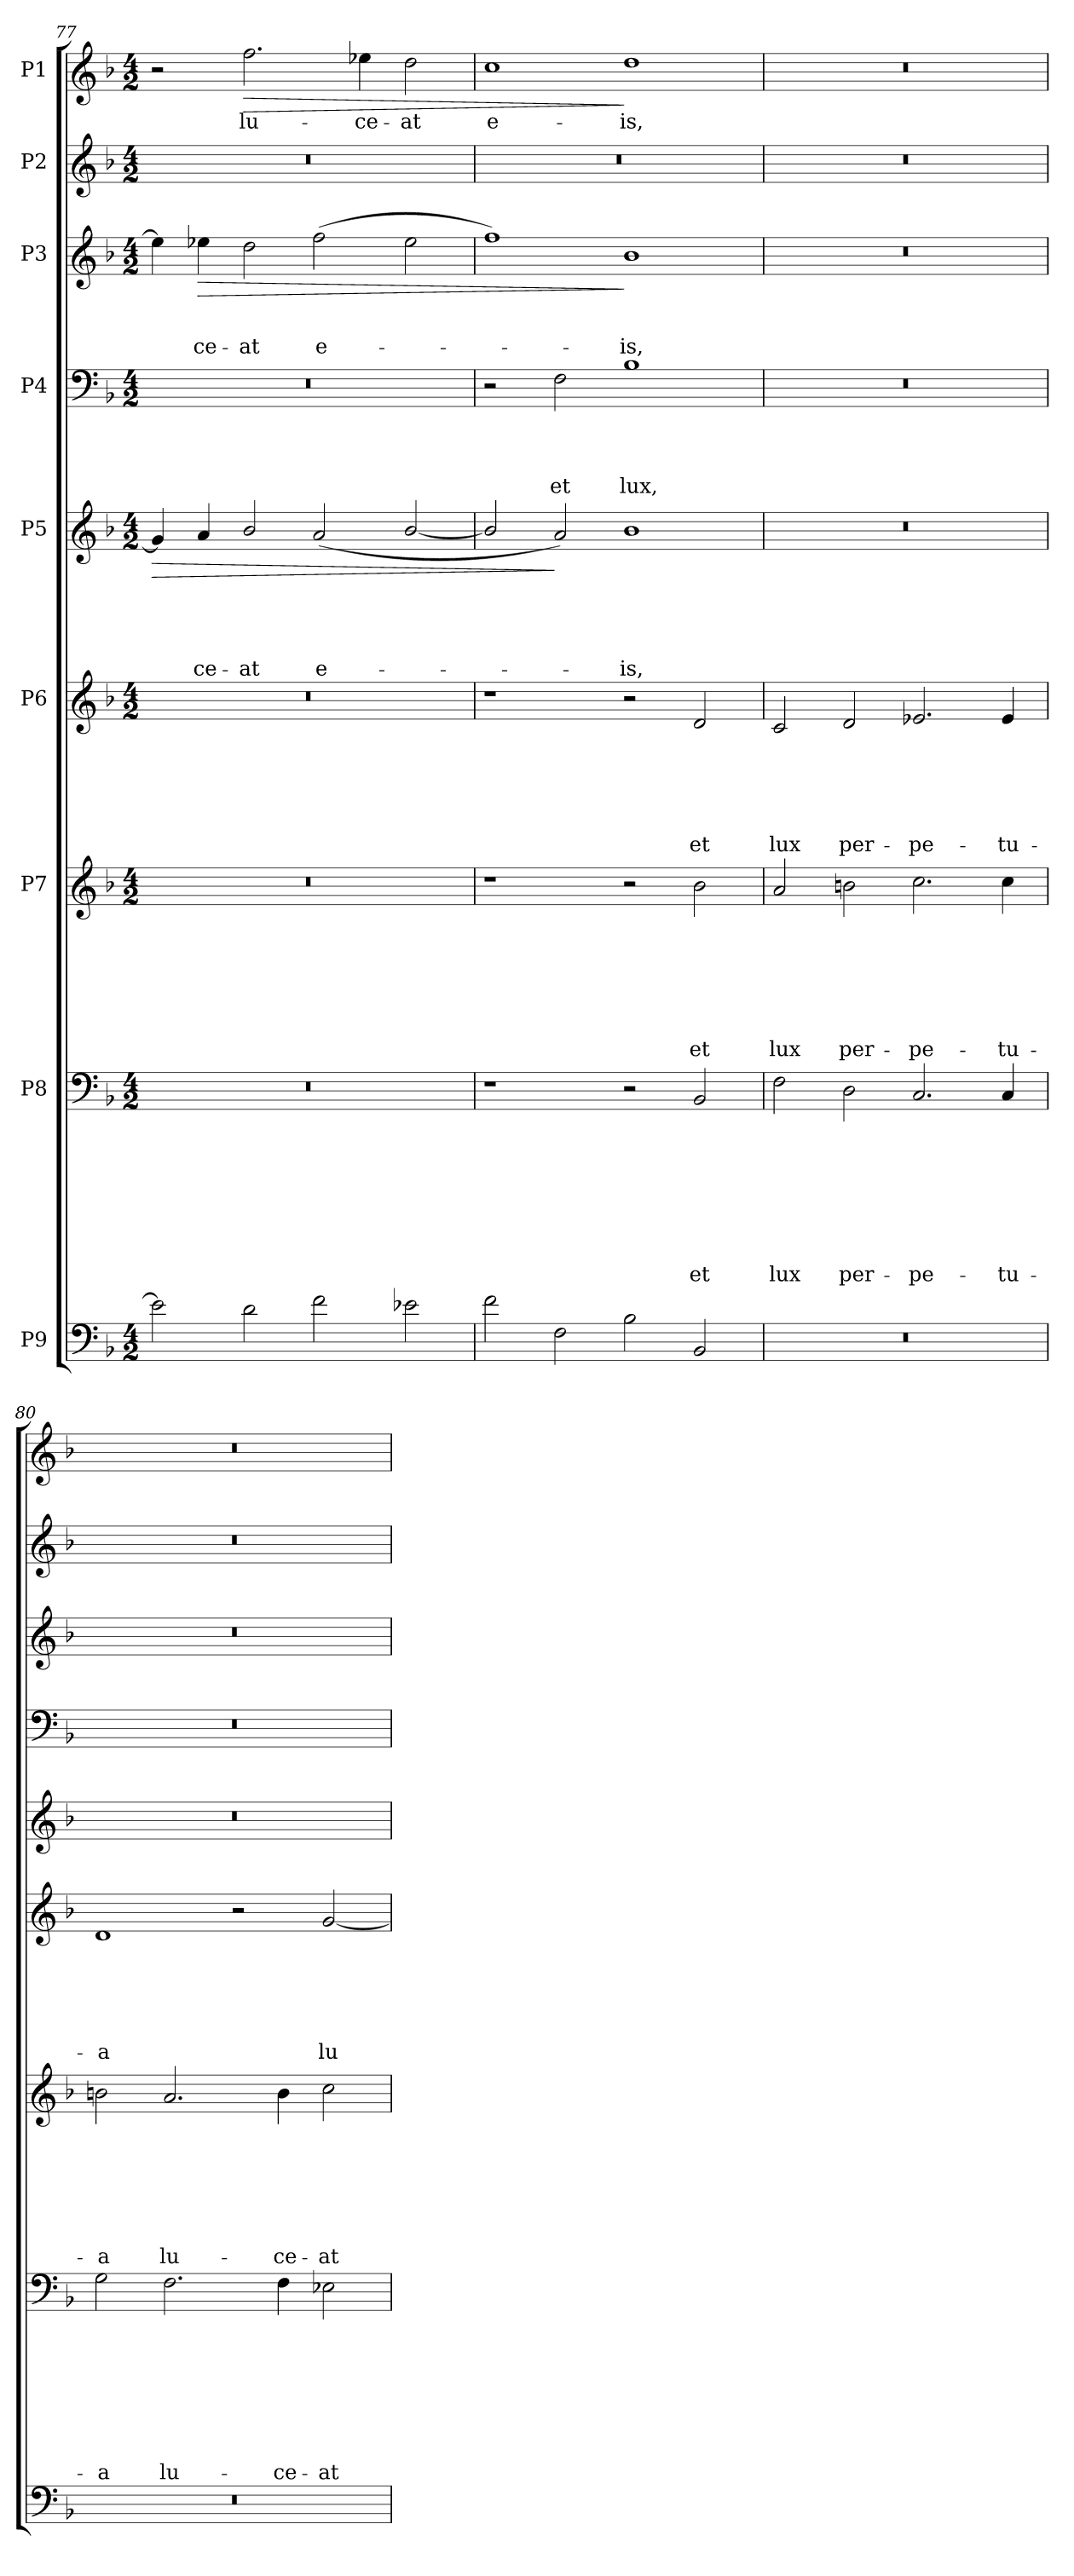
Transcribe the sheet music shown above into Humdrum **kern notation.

**kern	**kern	**text	**text	**text	**text	**text	**text	**text	**text	**kern	**text	**text	**text	**text	**text	**text	**text	**kern	**text	**text	**text	**text	**text	**text	**kern	**text	**text	**text	**text	**text	**dynam	**kern	**text	**text	**text	**text	**kern	**text	**text	**text	**dynam	**kern	**kern	**text	**dynam
*part9	*part8	*part8	*part8	*part8	*part8	*part8	*part8	*part8	*part8	*part7	*part7	*part7	*part7	*part7	*part7	*part7	*part7	*part6	*part6	*part6	*part6	*part6	*part6	*part6	*part5	*part5	*part5	*part5	*part5	*part5	*part5	*part4	*part4	*part4	*part4	*part4	*part3	*part3	*part3	*part3	*part3	*part2	*part1	*part1	*part1
*staff9	*staff8	*staff8	*staff8	*staff8	*staff8	*staff8	*staff8	*staff8	*staff8	*staff7	*staff7	*staff7	*staff7	*staff7	*staff7	*staff7	*staff7	*staff6	*staff6	*staff6	*staff6	*staff6	*staff6	*staff6	*staff5	*staff5	*staff5	*staff5	*staff5	*staff5	*staff5	*staff4	*staff4	*staff4	*staff4	*staff4	*staff3	*staff3	*staff3	*staff3	*staff3	*staff2	*staff1	*staff1	*staff1
*I"P9	*I"P8	*	*	*	*	*	*	*	*	*I"P7	*	*	*	*	*	*	*	*I"P6	*	*	*	*	*	*	*I"P5	*	*	*	*	*	*	*I"P4	*	*	*	*	*I"P3	*	*	*	*	*I"P2	*I"P1	*	*
!!LO:PB:g=z
*clefF4	*clefF4	*	*	*	*	*	*	*	*	*clefG2	*	*	*	*	*	*	*	*clefG2	*	*	*	*	*	*	*clefG2	*	*	*	*	*	*	*clefF4	*	*	*	*	*clefG2	*	*	*	*	*clefG2	*clefG2	*	*
*	*	*	*	*	*	*	*	*	*	*ITrd7c12	*	*	*	*	*	*	*	*	*	*	*	*	*	*	*	*	*	*	*	*	*	*	*	*	*	*	*ITrd7c12	*	*	*	*	*	*	*	*
*k[b-]	*k[b-]	*	*	*	*	*	*	*	*	*k[b-]	*	*	*	*	*	*	*	*k[b-]	*	*	*	*	*	*	*k[b-]	*	*	*	*	*	*	*k[b-]	*	*	*	*	*k[b-]	*	*	*	*	*k[b-]	*k[b-]	*	*
*F:	*F:	*	*	*	*	*	*	*	*	*F:	*	*	*	*	*	*	*	*F:	*	*	*	*	*	*	*F:	*	*	*	*	*	*	*F:	*	*	*	*	*F:	*	*	*	*	*F:	*F:	*	*
*M4/2	*M4/2	*	*	*	*	*	*	*	*	*M4/2	*	*	*	*	*	*	*	*M4/2	*	*	*	*	*	*	*M4/2	*	*	*	*	*	*	*M4/2	*	*	*	*	*M4/2	*	*	*	*	*M4/2	*M4/2	*	*
=77	=77	=77	=77	=77	=77	=77	=77	=77	=77	=77	=77	=77	=77	=77	=77	=77	=77	=77	=77	=77	=77	=77	=77	=77	=77	=77	=77	=77	=77	=77	=77	=77	=77	=77	=77	=77	=77	=77	=77	=77	=77	=77	=77	=77	=77
!	!LO:N:vis=1	!	!	!	!	!	!	!	!	!LO:N:vis=1	!	!	!	!	!	!	!	!LO:N:vis=1	!	!	!	!	!	!	!	!	!	!	!	!	!LO:HP:b	!LO:N:vis=1	!	!	!	!	!	!	!	!	!	!LO:N:vis=1	!	!	!
2e-\]	0r	.	.	.	.	.	.	.	.	0r	.	.	.	.	.	.	.	0r	.	.	.	.	.	.	4g/]	.	.	.	.	.	>	0r	.	.	.	.	4e-\]	.	.	.	.	0r	2r	.	.
!	!	!	!	!	!	!	!	!	!	!	!	!	!	!	!	!	!	!	!	!	!	!	!	!	!	!	!	!	!	!LO:LY:b	!	!	!	!	!	!	!	!	!	!LO:LY:b	!LO:HP:b	!	!	!	!
.	.	.	.	.	.	.	.	.	.	.	.	.	.	.	.	.	.	.	.	.	.	.	.	.	4a/	.	.	.	.	-ce-	.	.	.	.	.	.	4e-X\	.	.	-ce-	>	.	.	.	.
!	!	!	!	!	!	!	!	!	!	!	!	!	!	!	!	!	!	!	!	!	!	!	!	!	!	!	!	!	!	!LO:LY:b	!	!	!	!	!	!	!	!	!	!LO:LY:b	!	!	!	!LO:LY:b	!LO:HP:b
2d\	.	.	.	.	.	.	.	.	.	.	.	.	.	.	.	.	.	.	.	.	.	.	.	.	2b-/	.	.	.	.	-at	.	.	.	.	.	.	2d\	.	.	-at	.	.	2.ff\	lu-	>
!	!	!	!	!	!	!	!	!	!	!	!	!	!	!	!	!	!	!	!	!	!	!	!	!	!	!	!	!	!	!LO:LY:b	!	!	!	!	!	!	!	!	!	!LO:LY:b	!	!	!	!	!
2f\	.	.	.	.	.	.	.	.	.	.	.	.	.	.	.	.	.	.	.	.	.	.	.	.	(<2a/	.	.	.	.	e-	.	.	.	.	.	.	(>2f\	.	.	e-	.	.	.	.	.
!	!	!	!	!	!	!	!	!	!	!	!	!	!	!	!	!	!	!	!	!	!	!	!	!	!	!	!	!	!	!	!	!	!	!	!	!	!	!	!	!	!	!	!	!LO:LY:b	!
.	.	.	.	.	.	.	.	.	.	.	.	.	.	.	.	.	.	.	.	.	.	.	.	.	.	.	.	.	.	.	.	.	.	.	.	.	.	.	.	.	.	.	4ee-X\	-ce-	.
!	!	!	!	!	!	!	!	!	!	!	!	!	!	!	!	!	!	!	!	!	!	!	!	!	!	!	!	!	!	!	!	!	!	!	!	!	!	!	!	!	!	!	!	!LO:LY:b	!
2e-X\	.	.	.	.	.	.	.	.	.	.	.	.	.	.	.	.	.	.	.	.	.	.	.	.	[<2b-/	.	.	.	.	.	.	.	.	.	.	.	2e-\	.	.	.	.	.	2dd\	-at	.
=78	=78	=78	=78	=78	=78	=78	=78	=78	=78	=78	=78	=78	=78	=78	=78	=78	=78	=78	=78	=78	=78	=78	=78	=78	=78	=78	=78	=78	=78	=78	=78	=78	=78	=78	=78	=78	=78	=78	=78	=78	=78	=78	=78	=78	=78
!	!	!	!	!	!	!	!	!	!	!	!	!	!	!	!	!	!	!	!	!	!	!	!	!	!	!	!	!	!	!	!	!	!	!	!	!	!	!	!	!	!	!LO:N:vis=1	!	!LO:LY:b	!
2f\	1r	.	.	.	.	.	.	.	.	1r	.	.	.	.	.	.	.	1r	.	.	.	.	.	.	2b-/]	.	.	.	.	.	.	2r	.	.	.	.	1f)	.	.	.	.	0r	1cc	e-	.
!	!	!	!	!	!	!	!	!	!	!	!	!	!	!	!	!	!	!	!	!	!	!	!	!	!	!	!	!	!	!	!	!	!	!	!	!LO:LY:b	!	!	!	!	!	!	!	!	!
2F\	.	.	.	.	.	.	.	.	.	.	.	.	.	.	.	.	.	.	.	.	.	.	.	.	2a/)	.	.	.	.	.	]	2F\	.	.	.	et	.	.	.	.	.	.	.	.	.
!	!	!	!	!	!	!	!	!	!	!	!	!	!	!	!	!	!	!	!	!	!	!	!	!	!	!	!	!	!	!LO:LY:b	!	!	!	!	!	!LO:LY:b	!	!	!	!LO:LY:b	!	!	!	!LO:LY:b	!
2B-\	2r	.	.	.	.	.	.	.	.	2r	.	.	.	.	.	.	.	2r	.	.	.	.	.	.	1b-	.	.	.	.	-is,	.	1B-	.	.	.	lux,	1B-	.	.	-is,	]	.	1dd	-is,	]
!	!	!	!	!	!	!	!	!	!LO:LY:b	!	!	!	!	!	!	!	!LO:LY:b	!	!	!	!	!	!	!LO:LY:b	!	!	!	!	!	!	!	!	!	!	!	!	!	!	!	!	!	!	!	!	!
2BB-/	2BB-/	.	.	.	.	.	.	.	et	2B-\	.	.	.	.	.	.	et	2d/	.	.	.	.	.	et	.	.	.	.	.	.	.	.	.	.	.	.	.	.	.	.	.	.	.	.	.
=79	=79	=79	=79	=79	=79	=79	=79	=79	=79	=79	=79	=79	=79	=79	=79	=79	=79	=79	=79	=79	=79	=79	=79	=79	=79	=79	=79	=79	=79	=79	=79	=79	=79	=79	=79	=79	=79	=79	=79	=79	=79	=79	=79	=79	=79
!LO:N:vis=1	!	!	!	!	!	!	!	!	!LO:LY:b	!	!	!	!	!	!	!	!LO:LY:b	!	!	!	!	!	!	!LO:LY:b	!LO:N:vis=1	!	!	!	!	!	!	!LO:N:vis=1	!	!	!	!	!LO:N:vis=1	!	!	!	!	!LO:N:vis=1	!LO:N:vis=1	!	!
0r	2F\	.	.	.	.	.	.	.	lux	2A/	.	.	.	.	.	.	lux	2c/	.	.	.	.	.	lux	0r	.	.	.	.	.	.	0r	.	.	.	.	0r	.	.	.	.	0r	0r	.	.
!	!	!	!	!	!	!	!	!	!LO:LY:b	!	!	!	!	!	!	!	!LO:LY:b	!	!	!	!	!	!	!LO:LY:b	!	!	!	!	!	!	!	!	!	!	!	!	!	!	!	!	!	!	!	!	!
.	2D\	.	.	.	.	.	.	.	per-	2Bn\	.	.	.	.	.	.	per-	2d/	.	.	.	.	.	per-	.	.	.	.	.	.	.	.	.	.	.	.	.	.	.	.	.	.	.	.	.
!	!	!	!	!	!	!	!	!	!LO:LY:b	!	!	!	!	!	!	!	!LO:LY:b	!	!	!	!	!	!	!LO:LY:b	!	!	!	!	!	!	!	!	!	!	!	!	!	!	!	!	!	!	!	!	!
.	2.C/	.	.	.	.	.	.	.	-pe-	2.c\	.	.	.	.	.	.	-pe-	2.e-X/	.	.	.	.	.	-pe-	.	.	.	.	.	.	.	.	.	.	.	.	.	.	.	.	.	.	.	.	.
!	!	!	!	!	!	!	!	!	!LO:LY:b	!	!	!	!	!	!	!	!LO:LY:b	!	!	!	!	!	!	!LO:LY:b	!	!	!	!	!	!	!	!	!	!	!	!	!	!	!	!	!	!	!	!	!
.	4C/	.	.	.	.	.	.	.	-tu-	4c\	.	.	.	.	.	.	-tu-	4e-/	.	.	.	.	.	-tu-	.	.	.	.	.	.	.	.	.	.	.	.	.	.	.	.	.	.	.	.	.
=80	=80	=80	=80	=80	=80	=80	=80	=80	=80	=80	=80	=80	=80	=80	=80	=80	=80	=80	=80	=80	=80	=80	=80	=80	=80	=80	=80	=80	=80	=80	=80	=80	=80	=80	=80	=80	=80	=80	=80	=80	=80	=80	=80	=80	=80
!LO:N:vis=1	!	!	!	!	!	!	!	!	!LO:LY:b	!	!	!	!	!	!	!	!LO:LY:b	!	!	!	!	!	!	!LO:LY:b	!LO:N:vis=1	!	!	!	!	!	!	!LO:N:vis=1	!	!	!	!	!LO:N:vis=1	!	!	!	!	!LO:N:vis=1	!LO:N:vis=1	!	!
0r	2G\	.	.	.	.	.	.	.	-a	2Bn\	.	.	.	.	.	.	-a	1d	.	.	.	.	.	-a	0r	.	.	.	.	.	.	0r	.	.	.	.	0r	.	.	.	.	0r	0r	.	.
!	!	!	!	!	!	!	!	!	!LO:LY:b	!	!	!	!	!	!	!	!LO:LY:b	!	!	!	!	!	!	!	!	!	!	!	!	!	!	!	!	!	!	!	!	!	!	!	!	!	!	!	!
.	2.F\	.	.	.	.	.	.	.	lu-	2.A/	.	.	.	.	.	.	lu-	.	.	.	.	.	.	.	.	.	.	.	.	.	.	.	.	.	.	.	.	.	.	.	.	.	.	.	.
.	.	.	.	.	.	.	.	.	.	.	.	.	.	.	.	.	.	2r	.	.	.	.	.	.	.	.	.	.	.	.	.	.	.	.	.	.	.	.	.	.	.	.	.	.	.
!	!	!	!	!	!	!	!	!	!LO:LY:b	!	!	!	!	!	!	!	!LO:LY:b	!	!	!	!	!	!	!	!	!	!	!	!	!	!	!	!	!	!	!	!	!	!	!	!	!	!	!	!
.	4F\	.	.	.	.	.	.	.	-ce-	4B\	.	.	.	.	.	.	-ce-	.	.	.	.	.	.	.	.	.	.	.	.	.	.	.	.	.	.	.	.	.	.	.	.	.	.	.	.
!	!	!	!	!	!	!	!	!	!LO:LY:b	!	!	!	!	!	!	!	!LO:LY:b	!	!	!	!	!	!	!LO:LY:b	!	!	!	!	!	!	!	!	!	!	!	!	!	!	!	!	!	!	!	!	!
.	2E-X\	.	.	.	.	.	.	.	-at	2c\	.	.	.	.	.	.	-at	[<2g/	.	.	.	.	.	lu-	.	.	.	.	.	.	.	.	.	.	.	.	.	.	.	.	.	.	.	.	.
=	=	=	=	=	=	=	=	=	=	=	=	=	=	=	=	=	=	=	=	=	=	=	=	=	=	=	=	=	=	=	=	=	=	=	=	=	=	=	=	=	=	=	=	=	=
*-	*-	*-	*-	*-	*-	*-	*-	*-	*-	*-	*-	*-	*-	*-	*-	*-	*-	*-	*-	*-	*-	*-	*-	*-	*-	*-	*-	*-	*-	*-	*-	*-	*-	*-	*-	*-	*-	*-	*-	*-	*-	*-	*-	*-	*-
